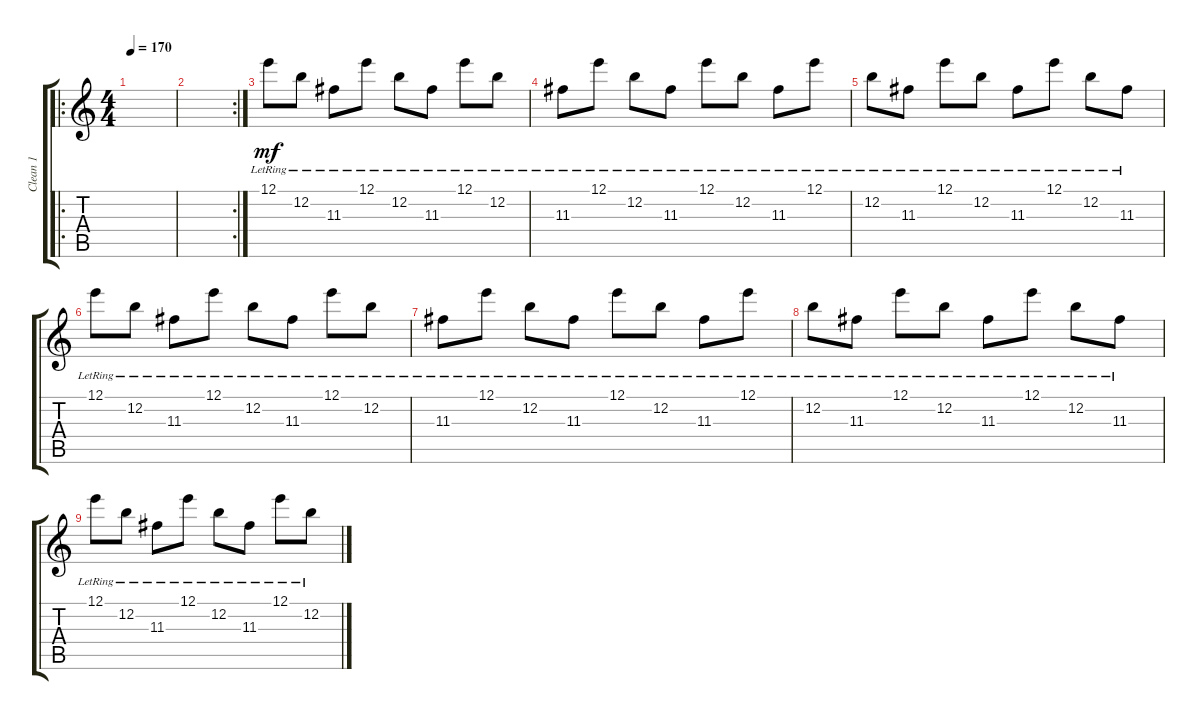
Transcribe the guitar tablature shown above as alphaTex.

\track ("Clean 1" "Clean 1") {instrument electricguitarclean}
\staff {score tabs}
\tuning (E4 B3 G3 D3 A2 D2) {hide}
\ro
\ts (4 4)
\tempo 170
\clef g2
\ks c
|
\rc 2
|
12.1{lr}.8{dy mf} 12.2{lr}.8 11.3{lr}.8 12.1{lr}.8 12.2{lr}.8 11.3{lr}.8 12.1{lr}.8 12.2{lr}.8 |
11.3{lr}.8 12.1{lr}.8 12.2{lr}.8 11.3{lr}.8 12.1{lr}.8 12.2{lr}.8 11.3{lr}.8 12.1{lr}.8 |
12.2{lr}.8 11.3{lr}.8 12.1{lr}.8 12.2{lr}.8 11.3{lr}.8 12.1{lr}.8 12.2{lr}.8 11.3{lr}.8 |
12.1{lr}.8 12.2{lr}.8 11.3{lr}.8 12.1{lr}.8 12.2{lr}.8 11.3{lr}.8 12.1{lr}.8 12.2{lr}.8 |
11.3{lr}.8 12.1{lr}.8 12.2{lr}.8 11.3{lr}.8 12.1{lr}.8 12.2{lr}.8 11.3{lr}.8 12.1{lr}.8 |
12.2{lr}.8 11.3{lr}.8 12.1{lr}.8 12.2{lr}.8 11.3{lr}.8 12.1{lr}.8 12.2{lr}.8 11.3{lr}.8 |
12.1{lr}.8 12.2{lr}.8 11.3{lr}.8 12.1{lr}.8 12.2{lr}.8 11.3{lr}.8 12.1{lr}.8 12.2{lr}.8
